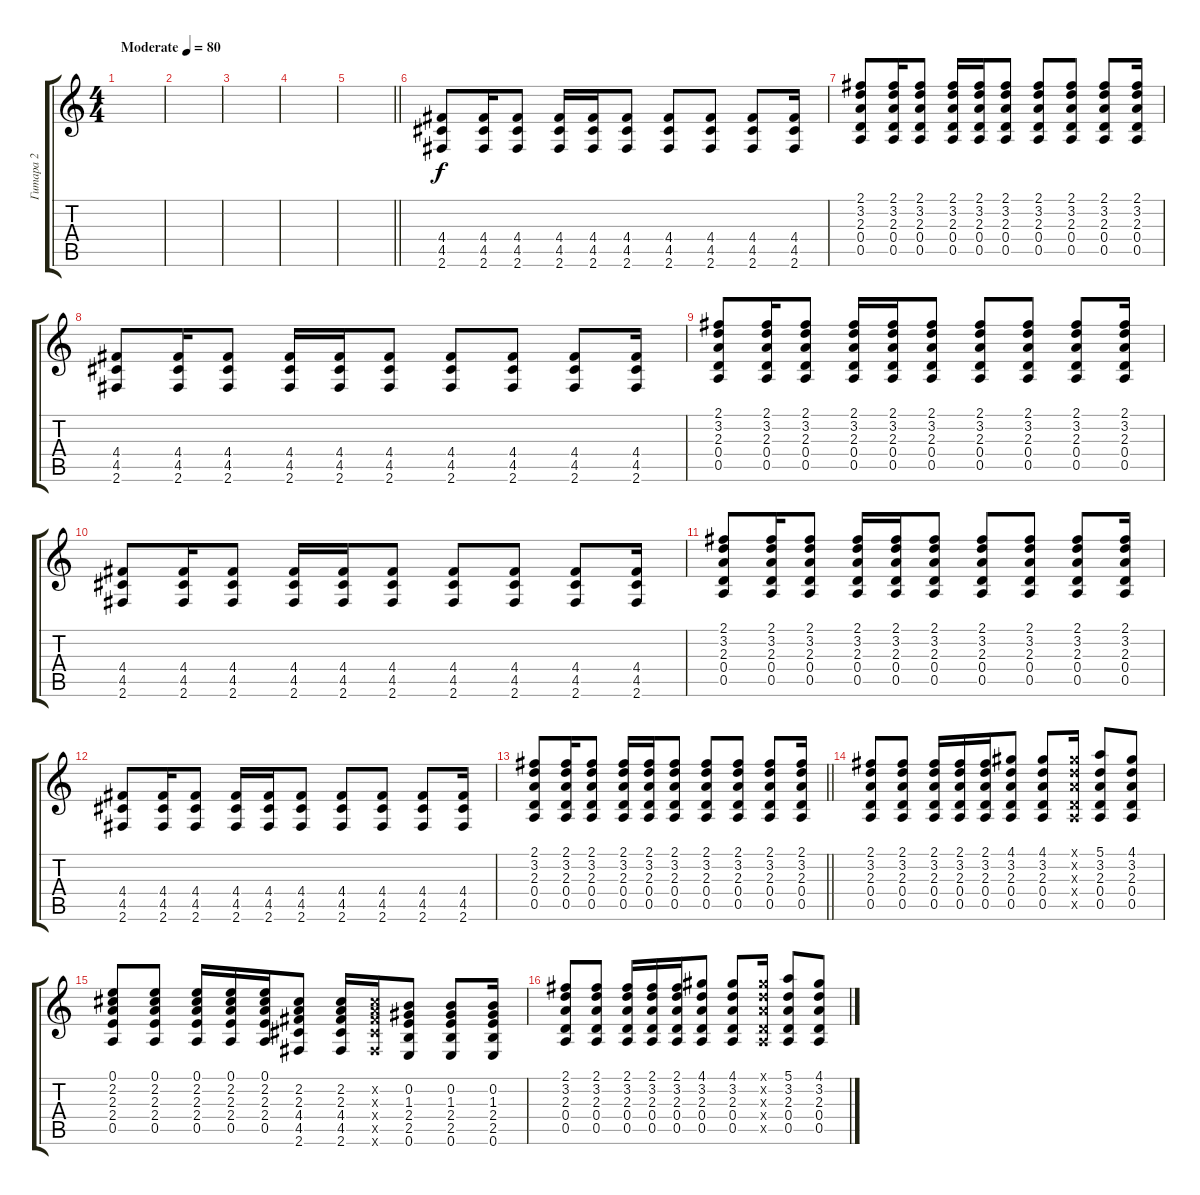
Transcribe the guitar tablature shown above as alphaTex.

\track ("Гитара 2" "Гитара 2") {instrument acousticguitarsteel}
\staff {score tabs}
\tuning (E4 B3 G3 D3 A2 E2) {hide}
\ts (4 4)
\tempo (80 "Moderate")
\clef g2
\ks c
|
|
|
|
\barLineRight lightlight
|
(4.4 4.5 2.6).8 (4.4 4.5 2.6).16 (4.4 4.5 2.6).8 (4.4 4.5 2.6).16 (4.4 4.5 2.6).16 (4.4 4.5 2.6).8 (4.4 4.5 2.6).8 (4.4 4.5 2.6).8 (4.4 4.5 2.6).8 (4.4 4.5 2.6).16 |
(2.1 3.2 2.3 0.4 0.5).8 (2.1 3.2 2.3 0.4 0.5).16 (2.1 3.2 2.3 0.4 0.5).8 (2.1 3.2 2.3 0.4 0.5).16 (2.1 3.2 2.3 0.4 0.5).16 (2.1 3.2 2.3 0.4 0.5).8 (2.1 3.2 2.3 0.4 0.5).8 (2.1 3.2 2.3 0.4 0.5).8 (2.1 3.2 2.3 0.4 0.5).8 (2.1 3.2 2.3 0.4 0.5).16 |
(4.4 4.5 2.6).8 (4.4 4.5 2.6).16 (4.4 4.5 2.6).8 (4.4 4.5 2.6).16 (4.4 4.5 2.6).16 (4.4 4.5 2.6).8 (4.4 4.5 2.6).8 (4.4 4.5 2.6).8 (4.4 4.5 2.6).8 (4.4 4.5 2.6).16 |
(2.1 3.2 2.3 0.4 0.5).8 (2.1 3.2 2.3 0.4 0.5).16 (2.1 3.2 2.3 0.4 0.5).8 (2.1 3.2 2.3 0.4 0.5).16 (2.1 3.2 2.3 0.4 0.5).16 (2.1 3.2 2.3 0.4 0.5).8 (2.1 3.2 2.3 0.4 0.5).8 (2.1 3.2 2.3 0.4 0.5).8 (2.1 3.2 2.3 0.4 0.5).8 (2.1 3.2 2.3 0.4 0.5).16 |
(4.4 4.5 2.6).8 (4.4 4.5 2.6).16 (4.4 4.5 2.6).8 (4.4 4.5 2.6).16 (4.4 4.5 2.6).16 (4.4 4.5 2.6).8 (4.4 4.5 2.6).8 (4.4 4.5 2.6).8 (4.4 4.5 2.6).8 (4.4 4.5 2.6).16 |
(2.1 3.2 2.3 0.4 0.5).8 (2.1 3.2 2.3 0.4 0.5).16 (2.1 3.2 2.3 0.4 0.5).8 (2.1 3.2 2.3 0.4 0.5).16 (2.1 3.2 2.3 0.4 0.5).16 (2.1 3.2 2.3 0.4 0.5).8 (2.1 3.2 2.3 0.4 0.5).8 (2.1 3.2 2.3 0.4 0.5).8 (2.1 3.2 2.3 0.4 0.5).8 (2.1 3.2 2.3 0.4 0.5).16 |
(4.4 4.5 2.6).8 (4.4 4.5 2.6).16 (4.4 4.5 2.6).8 (4.4 4.5 2.6).16 (4.4 4.5 2.6).16 (4.4 4.5 2.6).8 (4.4 4.5 2.6).8 (4.4 4.5 2.6).8 (4.4 4.5 2.6).8 (4.4 4.5 2.6).16 |
\barLineRight lightlight
(2.1 3.2 2.3 0.4 0.5).8 (2.1 3.2 2.3 0.4 0.5).16 (2.1 3.2 2.3 0.4 0.5).8 (2.1 3.2 2.3 0.4 0.5).16 (2.1 3.2 2.3 0.4 0.5).16 (2.1 3.2 2.3 0.4 0.5).8 (2.1 3.2 2.3 0.4 0.5).8 (2.1 3.2 2.3 0.4 0.5).8 (2.1 3.2 2.3 0.4 0.5).8 (2.1 3.2 2.3 0.4 0.5).16 |
(2.1 3.2 2.3 0.4 0.5).8{dy f} (2.1 3.2 2.3 0.4 0.5).8 (2.1 3.2 2.3 0.4 0.5).16 (2.1 3.2 2.3 0.4 0.5).16 (2.1 3.2 2.3 0.4 0.5).16 (4.1 3.2 2.3 0.4 0.5).8 (4.1 3.2 2.3 0.4 0.5).8 (4.1{x} 3.2{x} 2.3{x} 0.4{x} 0.5{x}).16 (5.1 3.2 2.3 0.4 0.5).8 (4.1 3.2 2.3 0.4 0.5).8 |
(0.1 2.2 2.3 2.4 0.5).8 (0.1 2.2 2.3 2.4 0.5).8 (0.1 2.2 2.3 2.4 0.5).16 (0.1 2.2 2.3 2.4 0.5).16 (0.1 2.2 2.3 2.4 0.5).16 (2.2 2.3 4.4 4.5 2.6).8 (2.2 2.3 4.4 4.5 2.6).16 (2.2{x} 2.3{x} 4.4{x} 4.5{x} 2.6{x}).16 (0.2 1.3 2.4 2.5 0.6).8 (0.2 1.3 2.4 2.5 0.6).8 (0.2 1.3 2.4 2.5 0.6).16 |
(2.1 3.2 2.3 0.4 0.5).8 (2.1 3.2 2.3 0.4 0.5).8 (2.1 3.2 2.3 0.4 0.5).16 (2.1 3.2 2.3 0.4 0.5).16 (2.1 3.2 2.3 0.4 0.5).16 (4.1 3.2 2.3 0.4 0.5).8 (4.1 3.2 2.3 0.4 0.5).8 (4.1{x} 3.2{x} 2.3{x} 0.4{x} 0.5{x}).16 (5.1 3.2 2.3 0.4 0.5).8 (4.1 3.2 2.3 0.4 0.5).8
